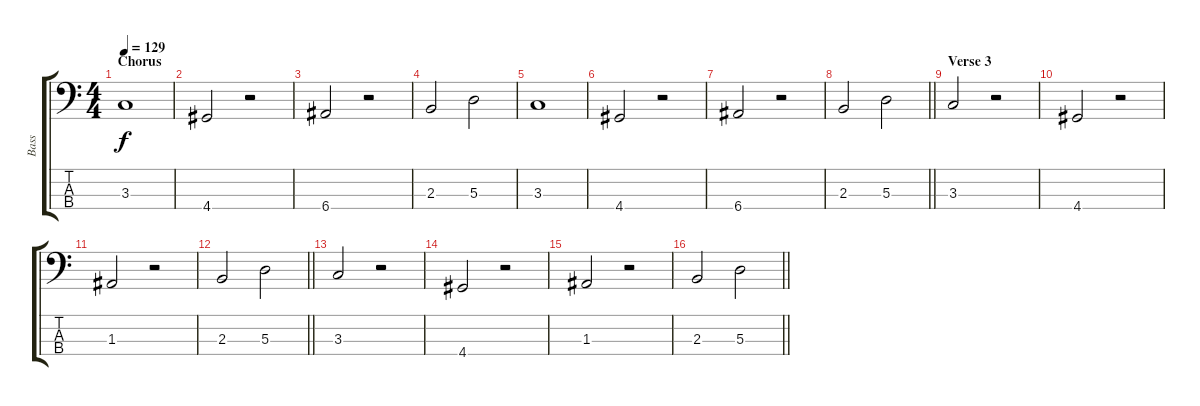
\track ("Bass" "Bass") {instrument electricbassfinger}
\staff {score tabs}
\tuning (G2 D2 A1 E1) {hide}
\ts (4 4)
\section ("" "Chorus")
\tempo 129
\clef f4
\ks c
3.3.1{dy f} |
4.4.2 r.2 |
6.4.2 r.2 |
2.3.2 5.3.2 |
3.3.1 |
4.4.2 r.2 |
6.4.2 r.2 |
\barLineRight lightlight
2.3.2 5.3.2 |
\section ("" "Verse 3")
3.3.2 r.2 |
4.4.2 r.2 |
1.3.2 r.2 |
\barLineRight lightlight
2.3.2 5.3.2 |
3.3.2 r.2 |
4.4.2 r.2 |
1.3.2 r.2 |
\barLineRight lightlight
2.3.2 5.3.2
